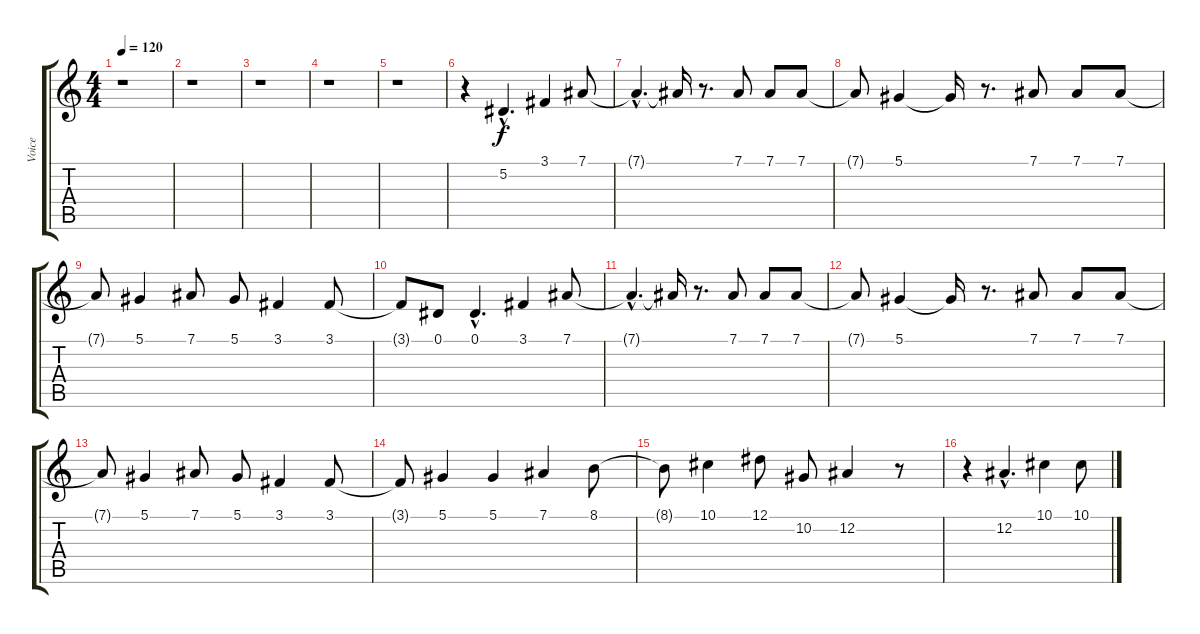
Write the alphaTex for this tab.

\track ("Voice" "Voice") {instrument tenorsax}
\staff {score tabs}
\tuning (Eb4 Bb3 Gb3 Db3 Ab2 Eb2) {hide}
\ts (4 4)
\tempo 120
\clef g2
\ks c
r.1{dy f} |
r.1 |
r.1 |
r.1 |
r.1 |
r.4 5.2{hac}.4{d} 3.1.4 7.1.8 |
7.1{hac t}.4{d} 7.1{t}.16 r.8{d} 7.1.8 7.1.8 7.1.8 |
7.1{t}.8 5.1.4 5.1{t}.16 r.8{d} 7.1.8 7.1.8 7.1.8 |
7.1{t}.8 5.1.4 7.1.8 5.1.8 3.1.4 3.1.8 |
3.1{t}.8 0.1.8 0.1{hac}.4{d} 3.1.4 7.1.8 |
7.1{hac t}.4{d} 7.1{t}.16 r.8{d} 7.1.8 7.1.8 7.1.8 |
7.1{t}.8 5.1.4 5.1{t}.16 r.8{d} 7.1.8 7.1.8 7.1.8 |
7.1{t}.8 5.1.4 7.1.8 5.1.8 3.1.4 3.1.8 |
3.1{t}.8 5.1.4 5.1.4 7.1.4 8.1.8 |
8.1{t}.8 10.1.4 12.1.8 10.2.8 12.2.4 r.8 |
r.4 12.2{hac}.4{d} 10.1.4 10.1.8
